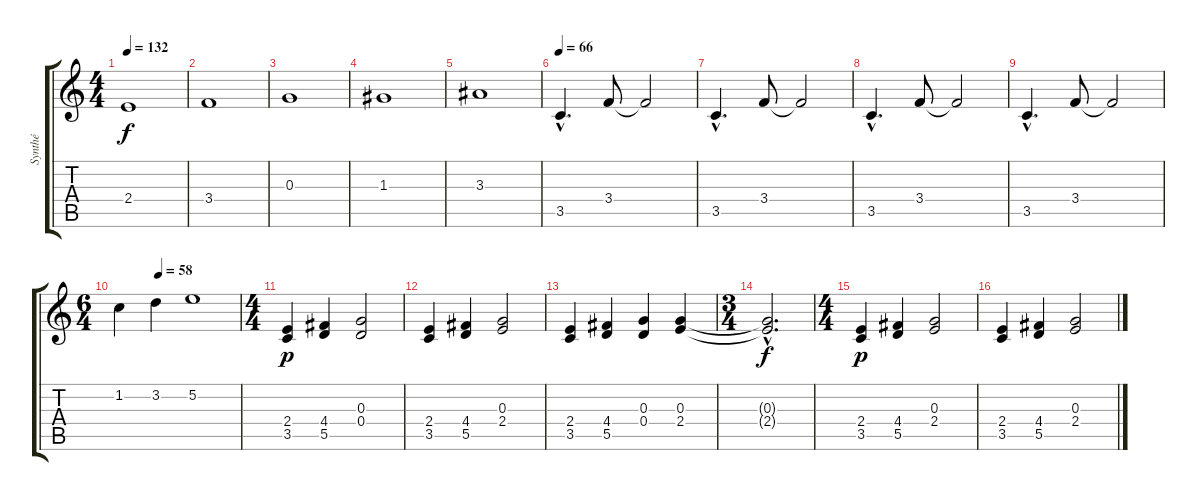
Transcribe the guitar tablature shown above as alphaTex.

\track ("Synthé" "Synthé") {instrument synthstrings1}
\staff {score tabs}
\tuning (E5 B4 G4 D4 A3 E3) {hide}
\ts (4 4)
\tempo 132
\clef g2
\ks c
2.4.1{dy f} |
3.4.1 |
0.3.1 |
1.3.1 |
3.3.1 |
\tempo 66
3.5{hac}.4{d} 3.4.8 3.4{t}.2 |
3.5{hac}.4{d} 3.4.8 3.4{t}.2 |
3.5{hac}.4{d} 3.4.8 3.4{t}.2 |
3.5{hac}.4{d} 3.4.8 3.4{t}.2 |
\ts (6 4)
\tempo (58 0.3333333333333333)
1.2.4 3.2.4 5.2.1 |
\ts (4 4)
(2.4 3.5).4{dy p} (4.4 5.5).4 (0.3 0.4).2 |
(2.4 3.5).4 (4.4 5.5).4 (0.3 2.4).2 |
(2.4 3.5).4 (4.4 5.5).4 (0.3 0.4).4 (0.3 2.4).4 |
\ts (3 4)
(0.3{hac t} 2.4{hac t}).2{d dy f} |
\ts (4 4)
(2.4 3.5).4{dy p} (4.4 5.5).4 (0.3 2.4).2 |
(2.4 3.5).4 (4.4 5.5).4 (0.3 2.4).2
